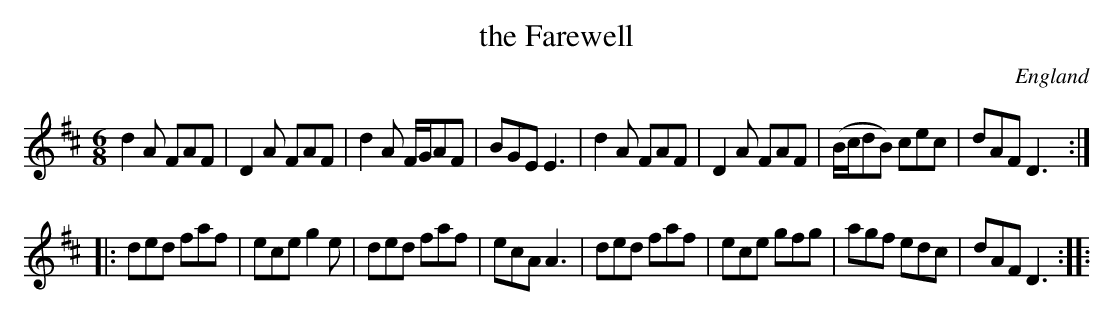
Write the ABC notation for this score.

X:1
T:the Farewell
L:1/8
M:6/8
O:England
K:D
d2A FAF | D2A FAF |  d2A     F/G/AF | BGE E3  | \
d2A FAF | D2A FAF | (B/c/dB) cec    | dAF D3  ::
ded faf | ece g2e | ded faf | ecA A3 | \
ded faf | ece gfg | agf edc | dAF D3 ::
